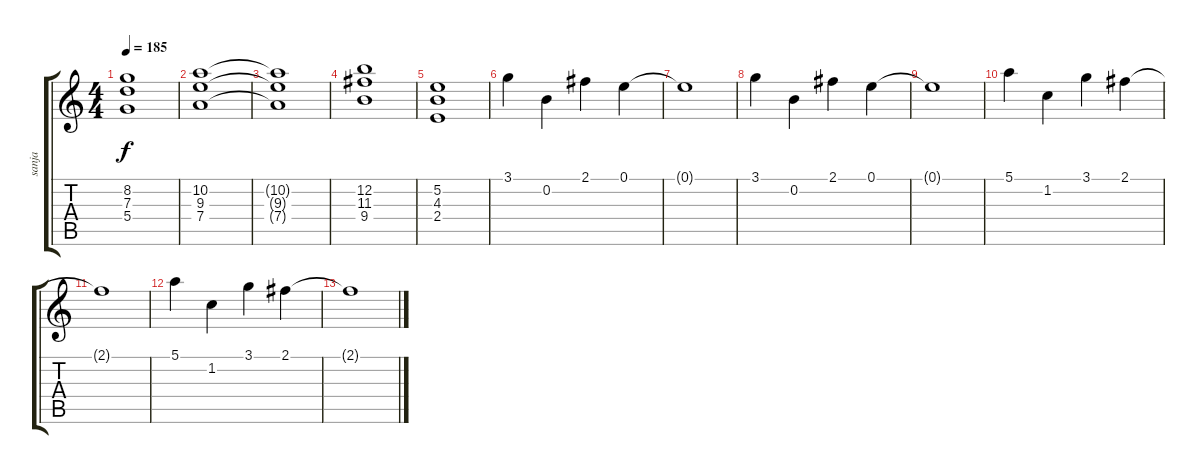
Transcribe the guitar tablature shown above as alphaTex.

\track ("sanja" "sanja") {instrument distortionguitar}
\staff {score tabs}
\tuning (E4 B3 G3 D3 A2 E2) {hide}
\ts (4 4)
\tempo 185
\clef g2
\ks c
(8.2 7.3 5.4).1{dy f} |
(10.2 9.3 7.4).1 |
(10.2{t} 9.3{t} 7.4{t}).1 |
(12.2 11.3 9.4).1 |
(5.2 4.3 2.4).1 |
3.1.4{instrument overdrivenguitar} 0.2.4 2.1.4 0.1.4 |
0.1{t}.1 |
3.1.4 0.2.4 2.1.4 0.1.4 |
0.1{t}.1 |
5.1.4 1.2.4 3.1.4 2.1.4 |
2.1{t}.1 |
5.1.4 1.2.4 3.1.4 2.1.4 |
2.1{t}.1
